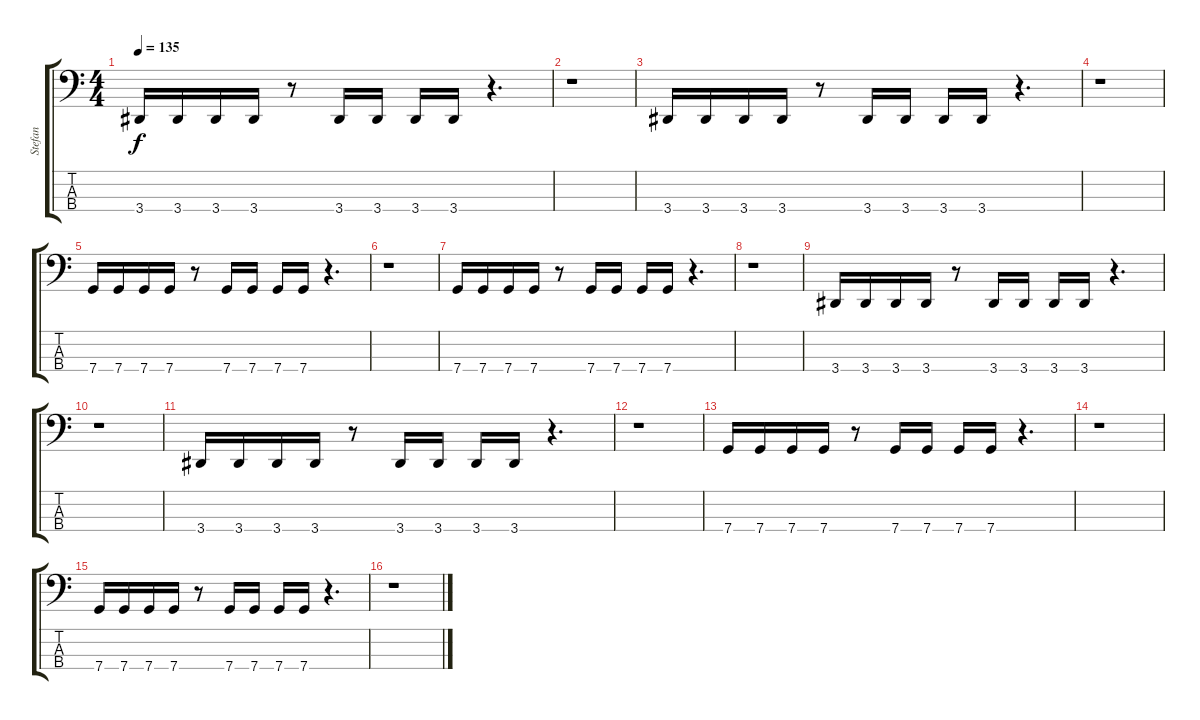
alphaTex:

\track ("Stefan" "Stefan") {instrument electricbasspick}
\staff {score tabs}
\tuning (F2 C2 G1 C1) {hide}
\ts (4 4)
\tempo 135
\clef f4
\ks c
3.4.16{dy f} 3.4.16 3.4.16 3.4.16 r.8 3.4.16 3.4.16 3.4.16 3.4.16 r.4{d} |
r.1 |
3.4.16 3.4.16 3.4.16 3.4.16 r.8 3.4.16 3.4.16 3.4.16 3.4.16 r.4{d} |
r.1 |
7.4.16 7.4.16 7.4.16 7.4.16 r.8 7.4.16 7.4.16 7.4.16 7.4.16 r.4{d} |
r.1 |
7.4.16 7.4.16 7.4.16 7.4.16 r.8 7.4.16 7.4.16 7.4.16 7.4.16 r.4{d} |
r.1 |
3.4.16 3.4.16 3.4.16 3.4.16 r.8 3.4.16 3.4.16 3.4.16 3.4.16 r.4{d} |
r.1 |
3.4.16 3.4.16 3.4.16 3.4.16 r.8 3.4.16 3.4.16 3.4.16 3.4.16 r.4{d} |
r.1 |
7.4.16 7.4.16 7.4.16 7.4.16 r.8 7.4.16 7.4.16 7.4.16 7.4.16 r.4{d} |
r.1 |
7.4.16 7.4.16 7.4.16 7.4.16 r.8 7.4.16 7.4.16 7.4.16 7.4.16 r.4{d} |
r.1
